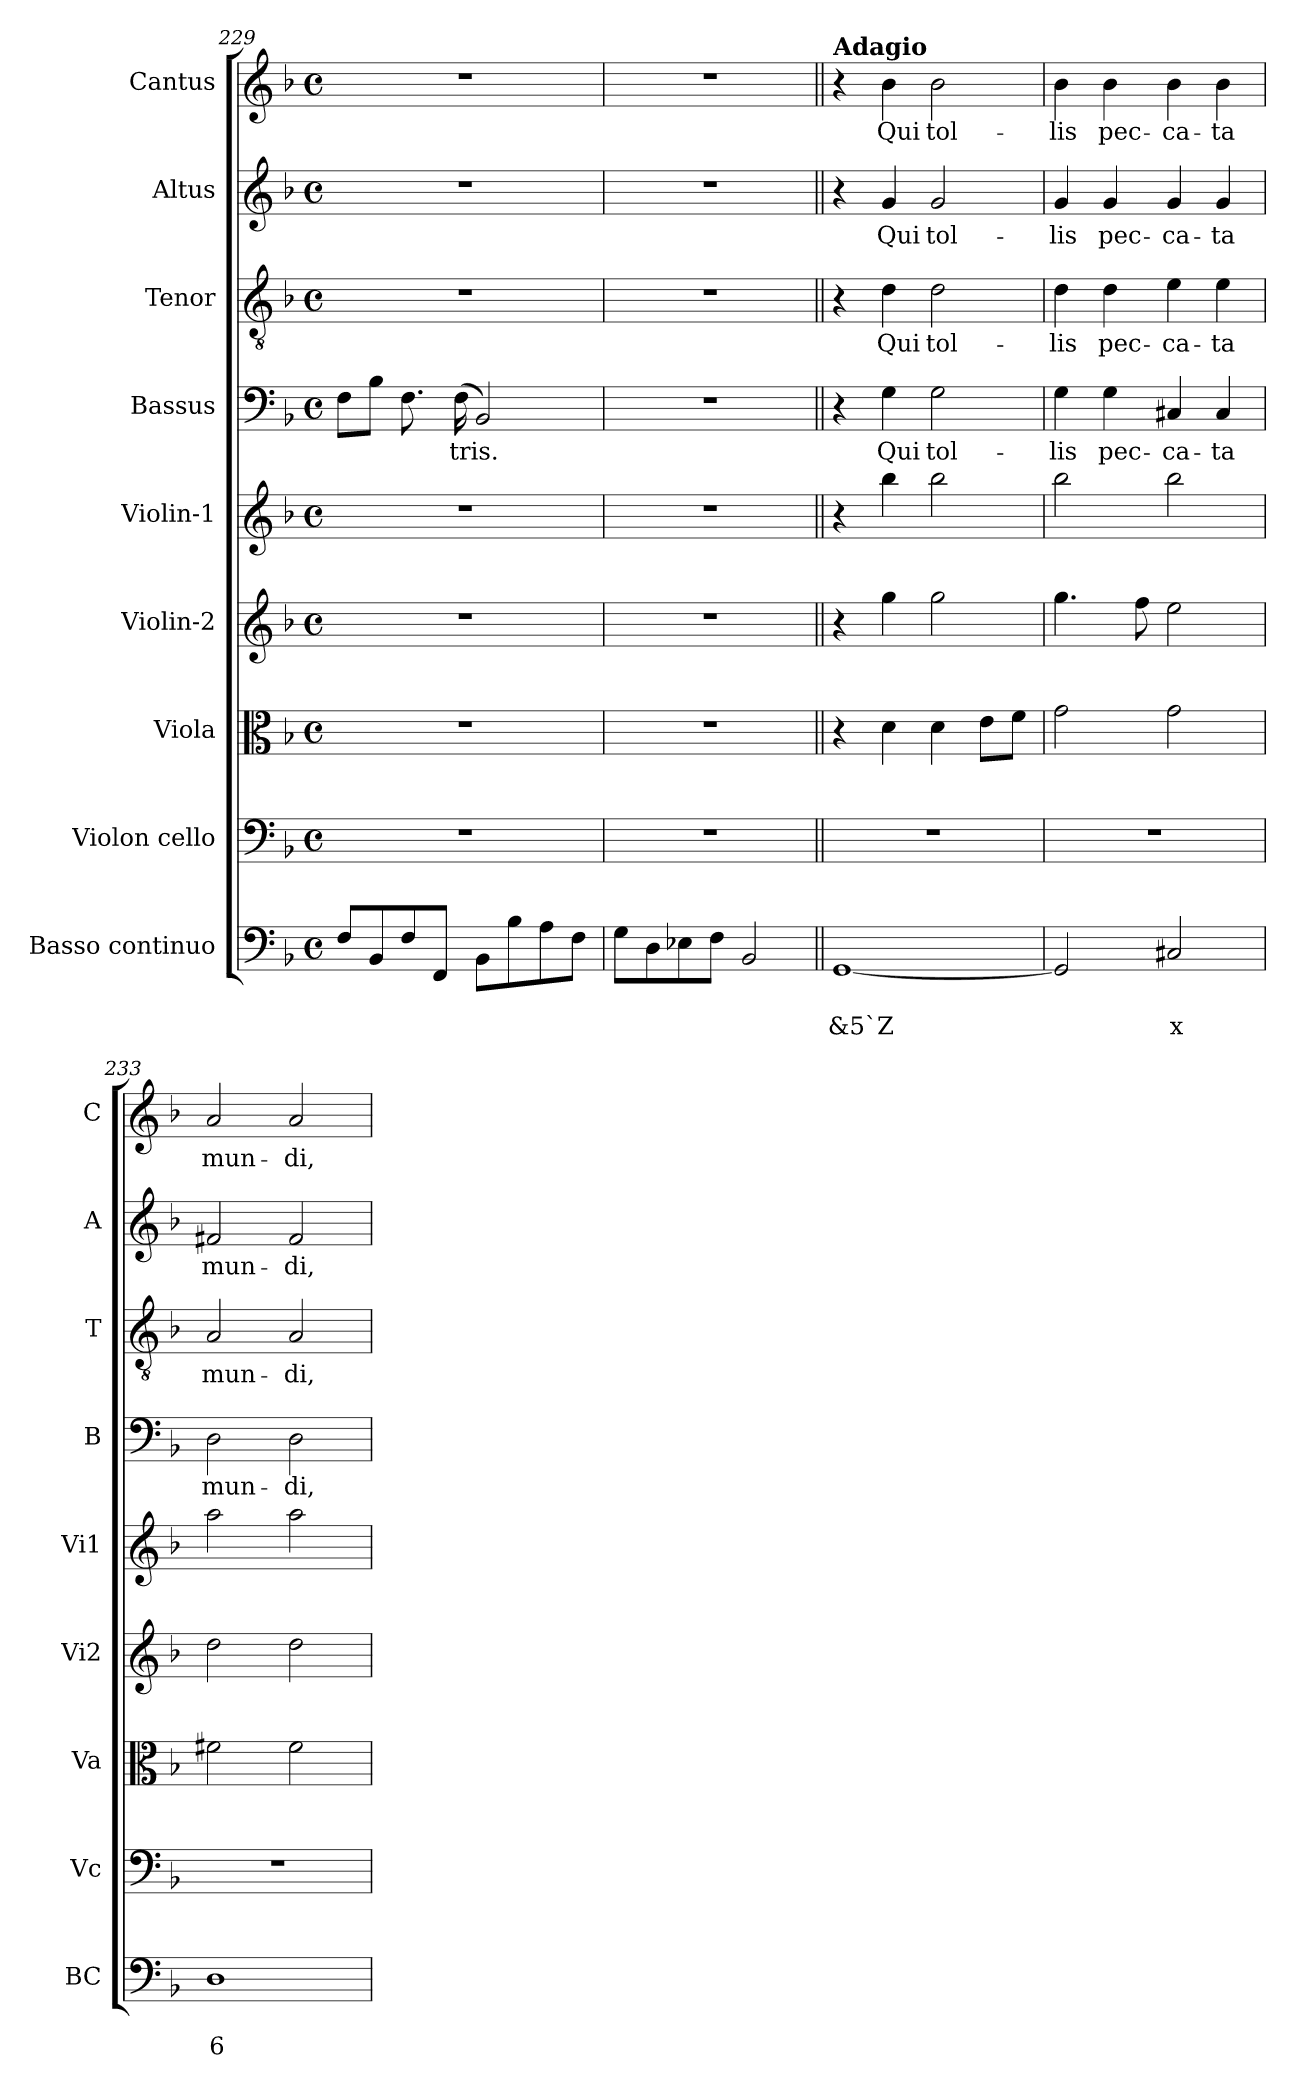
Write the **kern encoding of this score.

**kern	**text	**text	**kern	**kern	**kern	**kern	**kern	**text	**kern	**text	**kern	**text	**kern	**text
*part9	*part9	*part9	*part8	*part7	*part6	*part5	*part4	*part4	*part3	*part3	*part2	*part2	*part1	*part1
*staff9	*staff9	*staff9	*staff8	*staff7	*staff6	*staff5	*staff4	*staff4	*staff3	*staff3	*staff2	*staff2	*staff1	*staff1
*I"Basso continuo	*	*	*I"Violon cello	*I"Viola	*I"Violin-2	*I"Violin-1	*I"Bassus	*	*I"Tenor	*	*I"Altus	*	*I"Cantus	*
*I'BC	*	*	*I'Vc	*I'Va	*I'Vi2	*I'Vi1	*I'B	*	*I'T	*	*I'A	*	*I'C	*
*clefF4	*	*	*clefF4	*clefC3	*clefG2	*clefG2	*clefF4	*	*clefGv2	*	*clefG2	*	*clefG2	*
*k[b-]	*	*	*k[b-]	*k[b-]	*k[b-]	*k[b-]	*k[b-]	*	*k[b-]	*	*k[b-]	*	*k[b-]	*
*F:	*	*	*F:	*F:	*F:	*F:	*F:	*	*F:	*	*F:	*	*F:	*
*M4/4	*	*	*M4/4	*M4/4	*M4/4	*M4/4	*M4/4	*	*M4/4	*	*M4/4	*	*M4/4	*
*met(c)	*	*	*met(c)	*met(c)	*met(c)	*met(c)	*met(c)	*	*met(c)	*	*met(c)	*	*met(c)	*
=229	=229	=229	=229	=229	=229	=229	=229	=229	=229	=229	=229	=229	=229	=229
8F/L	.	.	1r	1r	1r	1r	8F\L	.	1r	.	1r	.	1r	.
8BB-/	.	.	.	.	.	.	8B-\J	.	.	.	.	.	.	.
8F/	.	.	.	.	.	.	8.F\	.	.	.	.	.	.	.
8FF/J	.	.	.	.	.	.	.	.	.	.	.	.	.	.
!	!	!	!	!	!	!	!	!LO:LY:b	!	!	!	!	!	!
.	.	.	.	.	.	.	(>16F\	-tris.	.	.	.	.	.	.
8BB-\L	.	.	.	.	.	.	2BB-/)	.	.	.	.	.	.	.
8B-\	.	.	.	.	.	.	.	.	.	.	.	.	.	.
8A\	.	.	.	.	.	.	.	.	.	.	.	.	.	.
8F\J	.	.	.	.	.	.	.	.	.	.	.	.	.	.
=230	=230	=230	=230	=230	=230	=230	=230	=230	=230	=230	=230	=230	=230	=230
8G\L	.	.	1r	1r	1r	1r	1r	.	1r	.	1r	.	1r	.
8D\	.	.	.	.	.	.	.	.	.	.	.	.	.	.
8E-X\	.	.	.	.	.	.	.	.	.	.	.	.	.	.
8F\J	.	.	.	.	.	.	.	.	.	.	.	.	.	.
2BB-/	.	.	.	.	.	.	.	.	.	.	.	.	.	.
!!LO:PB:g=z
=231||	=231||	=231||	=231||	=231||	=231||	=231||	=231||	=231||	=231||	=231||	=231||	=231||	=231||	=231||
!	!	!	!	!	!	!	!	!	!	!	!	!	!LO:TX:a:B:t=Adagio	!
!	!	!LO:LY:b	!	!	!	!	!	!	!	!	!	!	!	!
[1GG	.	&5`Z	1r	4r	4r	4r	4r	.	4r	.	4r	.	4r	.
!	!	!	!	!	!	!	!	!LO:LY:b	!	!LO:LY:b	!	!LO:LY:b	!	!LO:LY:b
.	.	.	.	4d\	4gg\	4bb-\	4G\	Qui	4d\	Qui	4g/	Qui	4b-\	Qui
!	!	!	!	!	!	!	!	!LO:LY:b	!	!LO:LY:b	!	!LO:LY:b	!	!LO:LY:b
.	.	.	.	4d\	2gg\	2bb-\	2G\	tol-	2d\	tol-	2g/	tol-	2b-\	tol-
.	.	.	.	8e\L	.	.	.	.	.	.	.	.	.	.
.	.	.	.	8f\J	.	.	.	.	.	.	.	.	.	.
=232	=232	=232	=232	=232	=232	=232	=232	=232	=232	=232	=232	=232	=232	=232
!	!	!	!	!	!	!	!	!LO:LY:b	!	!LO:LY:b	!	!LO:LY:b	!	!LO:LY:b
2GG/]	.	.	1r	2g\	4.gg\	2bb-\	4G\	-lis	4d\	-lis	4g/	-lis	4b-\	-lis
!	!	!	!	!	!	!	!	!LO:LY:b	!	!LO:LY:b	!	!LO:LY:b	!	!LO:LY:b
.	.	.	.	.	.	.	4G\	pec-	4d\	pec-	4g/	pec-	4b-\	pec-
.	.	.	.	.	8ff\	.	.	.	.	.	.	.	.	.
!	!	!LO:LY:b	!	!	!	!	!	!LO:LY:b	!	!LO:LY:b	!	!LO:LY:b	!	!LO:LY:b
2C#X/	.	x	.	2g\	2ee\	2bb-\	4C#X/	-ca-	4e\	-ca-	4g/	-ca-	4b-\	-ca-
!	!	!	!	!	!	!	!	!LO:LY:b	!	!LO:LY:b	!	!LO:LY:b	!	!LO:LY:b
.	.	.	.	.	.	.	4C#/	-ta	4e\	-ta	4g/	-ta	4b-\	-ta
=233	=233	=233	=233	=233	=233	=233	=233	=233	=233	=233	=233	=233	=233	=233
!	!	!LO:LY:b	!	!	!	!	!	!LO:LY:b	!	!LO:LY:b	!	!LO:LY:b	!	!LO:LY:b
1D	.	6	1r	2f#X\	2dd\	2aa\	2D\	mun-	2A/	mun-	2f#X/	mun-	2a/	mun-
!	!	!	!	!	!	!	!	!LO:LY:b	!	!LO:LY:b	!	!LO:LY:b	!	!LO:LY:b
.	.	.	.	2f#\	2dd\	2aa\	2D\	-di,	2A/	-di,	2f#/	-di,	2a/	-di,
=	=	=	=	=	=	=	=	=	=	=	=	=	=	=
*-	*-	*-	*-	*-	*-	*-	*-	*-	*-	*-	*-	*-	*-	*-
